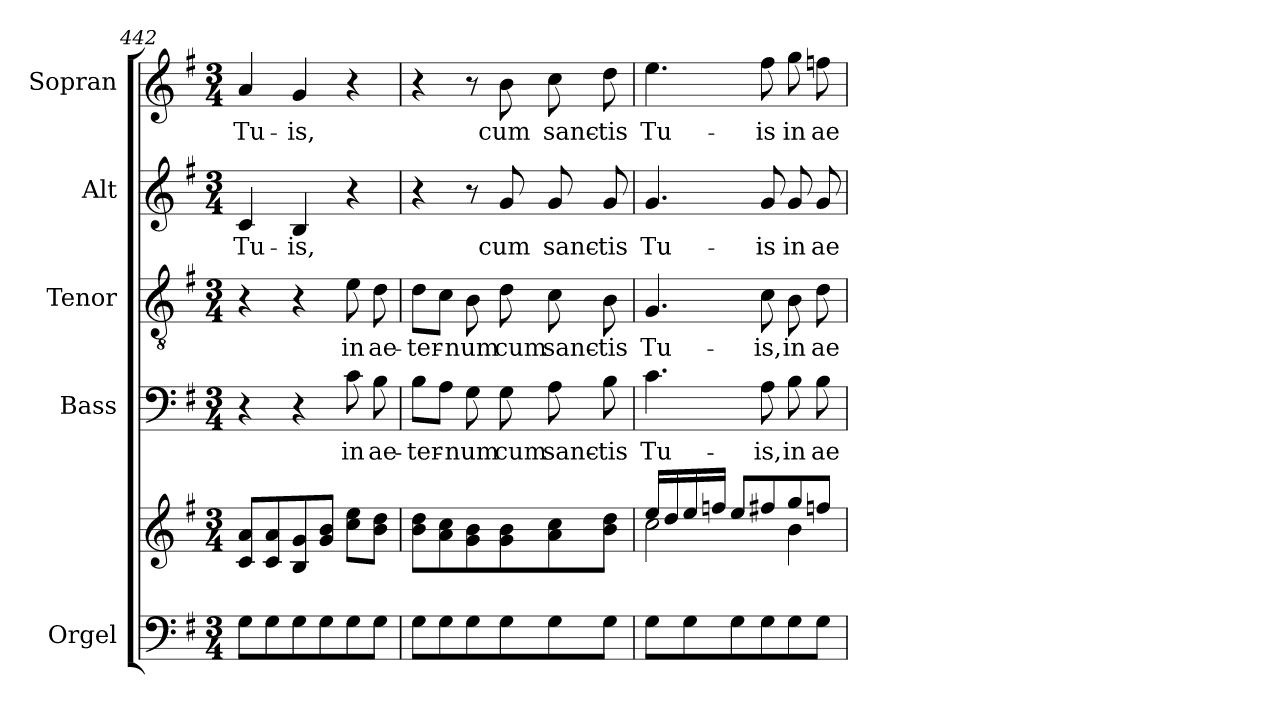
**kern	**kern	**kern	**text	**kern	**text	**kern	**text	**kern	**text
*part5	*part5	*part4	*part4	*part3	*part3	*part2	*part2	*part1	*part1
*staff6	*staff5	*staff4	*staff4	*staff3	*staff3	*staff2	*staff2	*staff1	*staff1
*I"Orgel	*	*I"Bass	*	*I"Tenor	*	*I"Alt	*	*I"Sopran	*
*I'Org.	*	*I'B.	*	*I'T.	*	*I'A.	*	*I'S.	*
*clefF4	*clefG2	*clefF4	*	*clefGv2	*	*clefG2	*	*clefG2	*
*k[f#]	*k[f#]	*k[f#]	*	*k[f#]	*	*k[f#]	*	*k[f#]	*
*G:	*G:	*G:	*	*G:	*	*G:	*	*G:	*
*M3/4	*M3/4	*M3/4	*	*M3/4	*	*M3/4	*	*M3/4	*
=442	=442	=442	=442	=442	=442	=442	=442	=442	=442
!	!	!	!	!	!	!	!LO:LY:b	!	!LO:LY:b
8G\L	8c/ 8a/L	4r	.	4r	.	4c/	Tu-	4a/	Tu-
8G\	8c/ 8a/	.	.	.	.	.	.	.	.
!	!	!	!	!	!	!	!LO:LY:b	!	!LO:LY:b
8G\	8B/ 8g/	4r	.	4r	.	4B/	-is,	4g/	-is,
8G\	8g/ 8b/J	.	.	.	.	.	.	.	.
!	!	!	!LO:LY:b	!	!LO:LY:b	!	!	!	!
8G\	8cc\ 8ee\L	8c\	in	8e\	in	4r	.	4r	.
!	!	!	!LO:LY:b	!	!LO:LY:b	!	!	!	!
8G\J	8b\ 8dd\J	8B\	ae-	8d\	ae-	.	.	.	.
=443	=443	=443	=443	=443	=443	=443	=443	=443	=443
!	!	!	!LO:LY:b	!	!LO:LY:b	!	!	!	!
8G\L	8b\ 8dd\L	8B\L	-ter-	8d\L	-ter-	4r	.	4r	.
8G\	8a\ 8cc\	8A\J	.	8c\J	.	.	.	.	.
!	!	!	!LO:LY:b	!	!LO:LY:b	!	!	!	!
8G\	8g\ 8b\	8G\	-num	8B\	-num	8r	.	8r	.
!	!	!	!LO:LY:b	!	!LO:LY:b	!	!LO:LY:b	!	!LO:LY:b
8G\	8g\ 8b\	8G\	cum	8d\	cum	8g/	cum	8b\	cum
!	!	!	!LO:LY:b	!	!LO:LY:b	!	!LO:LY:b	!	!LO:LY:b
8G\	8a\ 8cc\	8A\	sanc-	8c\	sanc-	8g/	sanc-	8cc\	sanc-
!	!	!	!LO:LY:b	!	!LO:LY:b	!	!LO:LY:b	!	!LO:LY:b
8G\J	8b\ 8dd\J	8B\	-tis	8B\	-tis	8g/	-tis	8dd\	-tis
=444	=444	=444	=444	=444	=444	=444	=444	=444	=444
*	*^	*	*	*	*	*	*	*	*
!	!	!	!	!LO:LY:b	!	!LO:LY:b	!	!LO:LY:b	!	!LO:LY:b
8G\L	16ee/LL	2cc\	4.c\	Tu-	4.G/	Tu-	4.g/	Tu-	4.ee\	Tu-
.	16dd/	.	.	.	.	.	.	.	.	.
8G\	16ee/	.	.	.	.	.	.	.	.	.
.	16ffn/JJ	.	.	.	.	.	.	.	.	.
8G\	8ee/L	.	.	.	.	.	.	.	.	.
!	!	!	!	!LO:LY:b	!	!LO:LY:b	!	!LO:LY:b	!	!LO:LY:b
8G\	8ff#X/	.	8A\	-is,	8c\	-is,	8g/	-is	8ff#\	-is
!	!	!	!	!LO:LY:b	!	!LO:LY:b	!	!LO:LY:b	!	!LO:LY:b
8G\	8gg/	4b\	8B\	in	8B\	in	8g/	in	8gg\	in
!	!	!	!	!LO:LY:b	!	!LO:LY:b	!	!LO:LY:b	!	!LO:LY:b
8G\J	8ffn/J	.	8B\	ae-	8d\	ae-	8g/	ae-	8ffn\	ae-
*	*v	*v	*	*	*	*	*	*	*	*
=	=	=	=	=	=	=	=	=	=
*-	*-	*-	*-	*-	*-	*-	*-	*-	*-
